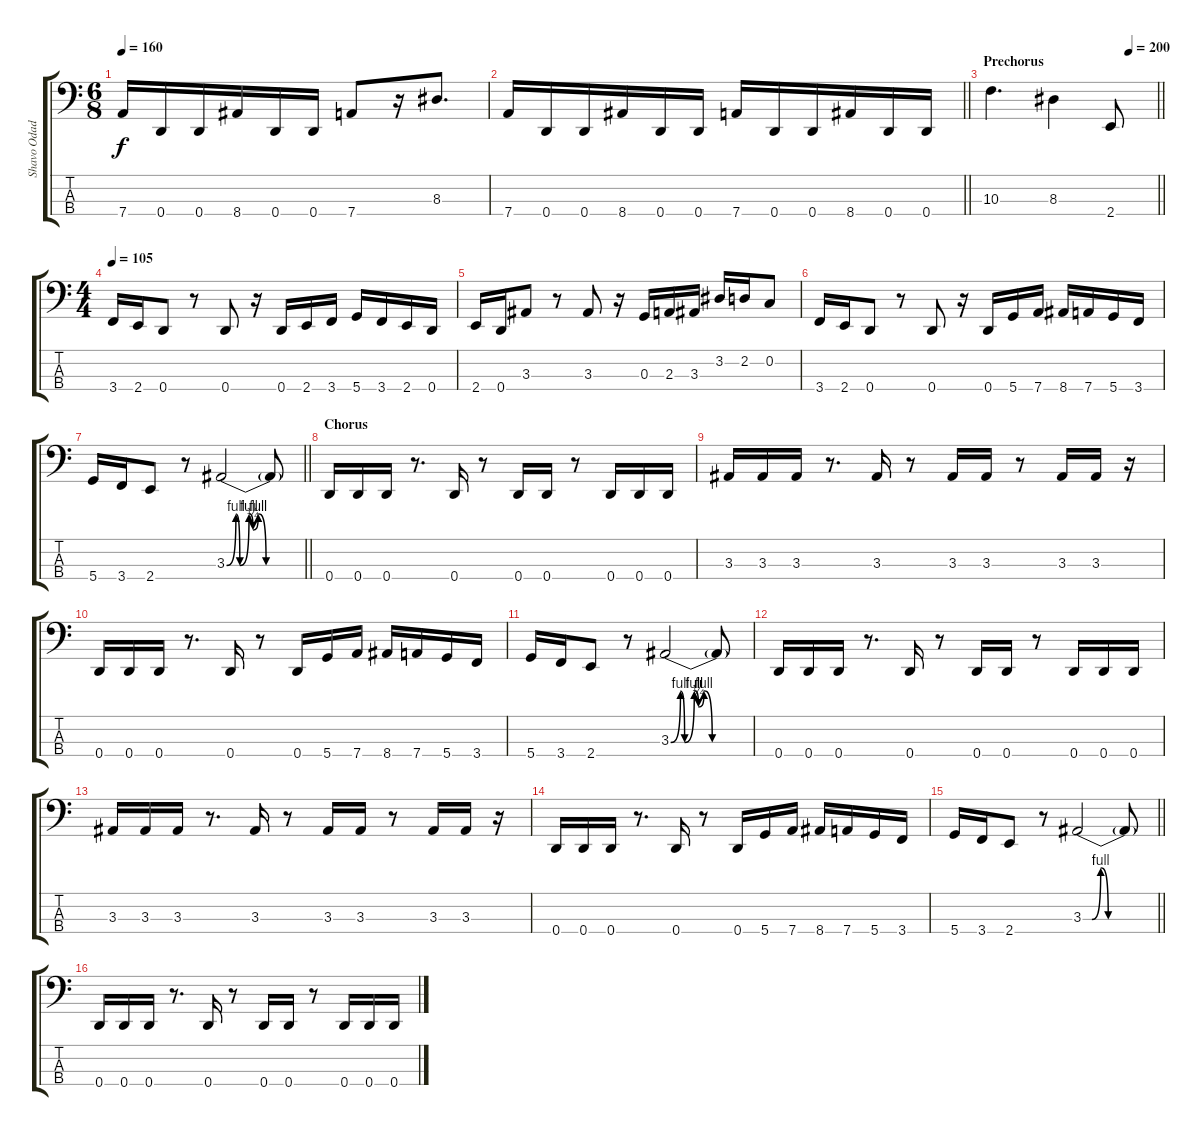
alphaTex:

\track ("Shavo Odadjian" "Shavo Odad") {instrument electricbasspick}
\staff {score tabs}
\tuning (F2 C2 G1 D1) {hide}
\ts (6 8)
\tempo 160
\clef f4
\ks c
7.4.16{dy f} 0.4.16 0.4.16 8.4.16 0.4.16 0.4.16 7.4.8 r.16 8.3.8{d} |
\barLineRight lightlight
7.4.16 0.4.16 0.4.16 8.4.16 0.4.16 0.4.16 7.4.16 0.4.16 0.4.16 8.4.16 0.4.16 0.4.16 |
\section ("" "Prechorus")
\tempo (200 0.8333333333333334)
\barLineRight lightlight
10.3.4{d} 8.3.4 2.4.8 |
\ts (4 4)
\tempo 105
3.4.16 2.4.16 0.4.8 r.8 0.4.8 r.16 0.4.16 2.4.16 3.4.16 5.4.16 3.4.16 2.4.16 0.4.16 |
2.4.16 0.4.16 3.3.8 r.8 3.3.8 r.16 0.3.16 2.3.16 3.3.16 3.2.16 2.2.16 0.2.8 |
3.4.16 2.4.16 0.4.8 r.8 0.4.8 r.16 0.4.16 5.4.16 7.4.16 8.4.16 7.4.16 5.4.16 3.4.16 |
\barLineRight lightlight
5.4.16 3.4.16 2.4.8 r.8 3.3{be (custom 0 0 7 4 10 0 17 4 20 1 24 4 30 0 60 0)}.2 3.3{t}.8 |
\section ("" "Chorus")
0.4.16 0.4.16 0.4.16 r.8{d} 0.4.16 r.8 0.4.16 0.4.16 r.8 0.4.16 0.4.16 0.4.16 |
3.3.16 3.3.16 3.3.16 r.8{d} 3.3.16 r.8 3.3.16 3.3.16 r.8 3.3.16 3.3.16 r.16 |
0.4.16 0.4.16 0.4.16 r.8{d} 0.4.16 r.8 0.4.16 5.4.16 7.4.16 8.4.16 7.4.16 5.4.16 3.4.16 |
5.4.16 3.4.16 2.4.8 r.8 3.3{be (custom 0 0 7 4 10 0 17 4 20 1 24 4 30 0 60 0)}.2 3.3{t}.8 |
0.4.16 0.4.16 0.4.16 r.8{d} 0.4.16 r.8 0.4.16 0.4.16 r.8 0.4.16 0.4.16 0.4.16 |
3.3.16 3.3.16 3.3.16 r.8{d} 3.3.16 r.8 3.3.16 3.3.16 r.8 3.3.16 3.3.16 r.16 |
0.4.16 0.4.16 0.4.16 r.8{d} 0.4.16 r.8 0.4.16 5.4.16 7.4.16 8.4.16 7.4.16 5.4.16 3.4.16 |
\barLineRight lightlight
5.4.16 3.4.16 2.4.8 r.8 3.3{be (custom 0 0 7 0 14 4 20 0 30 0 60 0)}.2 3.3{t}.8 |
0.4.16 0.4.16 0.4.16 r.8{d} 0.4.16 r.8 0.4.16 0.4.16 r.8 0.4.16 0.4.16 0.4.16
